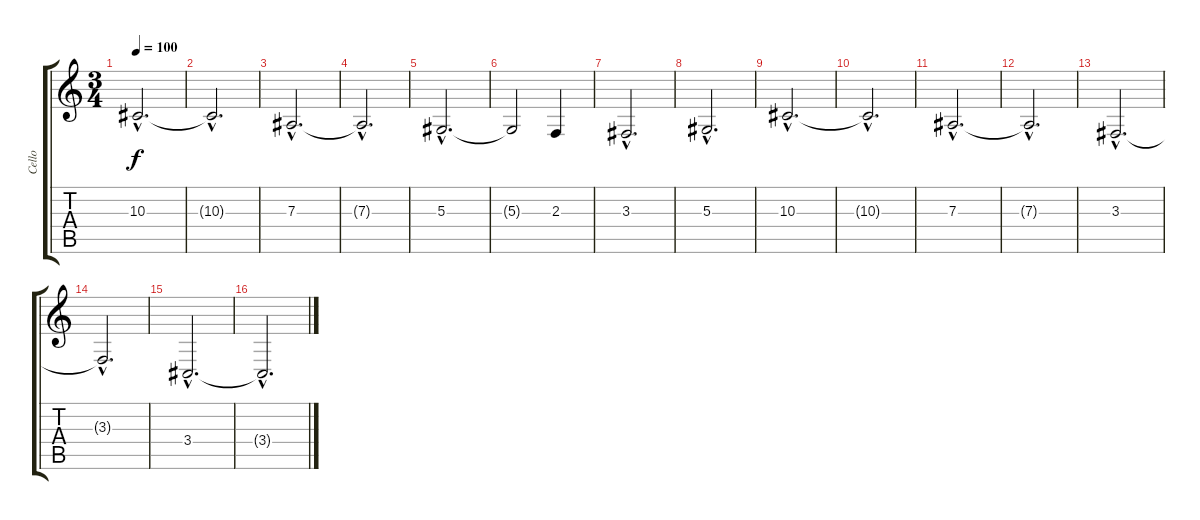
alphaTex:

\track ("Cello" "Cello") {instrument cello}
\staff {score tabs}
\tuning (C4 G3 Eb3 Bb2 F2 C2) {hide}
\ts (3 4)
\tempo 100
\clef g2
\ks c
10.3{hac}.2{d dy f} |
10.3{hac t}.2{d} |
7.3{hac}.2{d} |
7.3{hac t}.2{d} |
5.3{hac}.2{d} |
5.3{t}.2 2.3.4 |
3.3{hac}.2{d} |
5.3{hac}.2{d} |
10.3{hac}.2{d} |
10.3{hac t}.2{d} |
7.3{hac}.2{d} |
7.3{hac t}.2{d} |
3.3{hac}.2{d} |
3.3{hac t}.2{d} |
3.4{hac}.2{d} |
3.4{hac t}.2{d}
